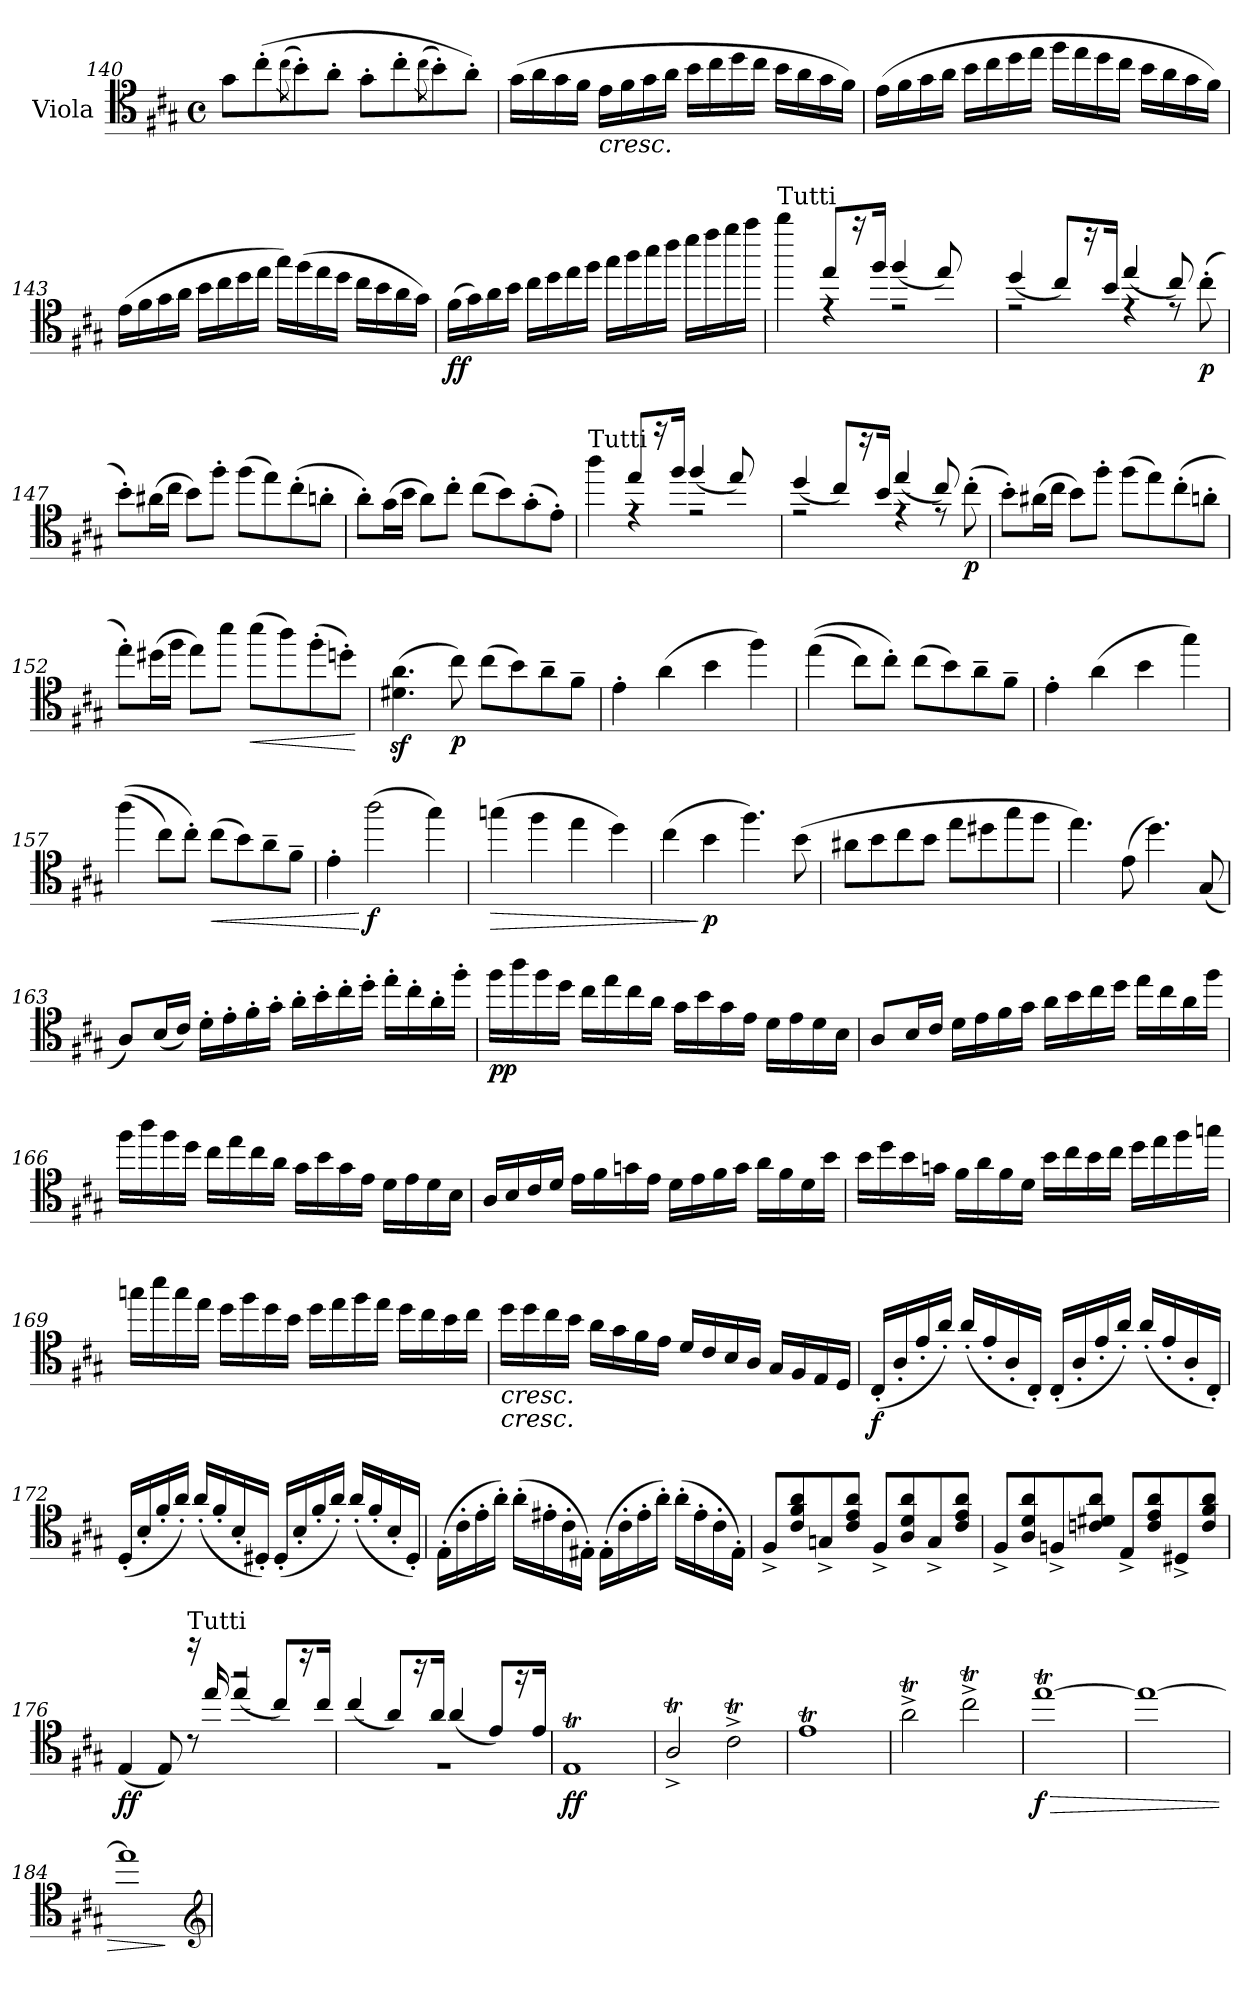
**kern	**dynam
*part1	*part1
*staff1	*staff1
*I"Viola	*
*I'Vla.	*
*clefC4	*
*k[f#c#g#]	*
*M4/4	*
*met(c)	*
=140	=140
8g#\L	.
(>8cc#'\	.
(<8qcc#\	.
8b'\)	.
8a'\J	.
8g#'\L	.
8cc#'\	.
(<8qcc#\	.
8b'\)	.
8a'\J)	.
=141	=141
(>16g#\LL	.
16a\	.
16g#\	.
16f#\JJ	.
!LO:TX:b:i:t=cresc.	!
16e\LL	.
16f#\	.
16g#\	.
16a\JJ	.
16b\LL	.
16cc#\	.
16dd\	.
16cc#\JJ	.
16b\LL	.
16a\	.
16g#\	.
16f#\JJ)	.
=142	=142
(>16e\LL	.
16f#\	.
16g#\	.
16a\JJ	.
16b\LL	.
16cc#\	.
16dd\	.
16ee\JJ	.
16ff#\LL	.
16ee\	.
16dd\	.
16cc#\JJ	.
16b\LL	.
16a\	.
16g#\	.
16f#\JJ)	.
=143	=143
(>16e\LL	.
16f#\	.
16g#\	.
16a\JJ	.
16b\LL	.
16cc#\	.
16dd\	.
16ee\JJ	.
16gg#\LL)	.
(>16ff#\	.
16ee\	.
16dd\JJ	.
16cc#\LL	.
16b\	.
16a\	.
16g#\JJ)	.
=144	=144
!	!LO:DY:b
(>16f#\LL	ff
16g#\)	.
16a\	.
16b\JJ	.
16cc#\LL	.
16dd\	.
16ee\	.
16ff#\JJ	.
16gg#\LL	.
16aa\	.
16bb\	.
16ccc#\JJ	.
16ddd\LL	.
16eee\	.
16fff#\	.
16ggg#\JJ	.
=145	=145
*^	*
!LO:TX:a:t=Tutti	!	!
4aaa\	4ryy	.
4re	8ee!/L	.
.	16rggg	.
.	16ff#!/Jk	.
2re	(>4ff#!/	.
.	8ee!/)	.
.	8ryy	.
=146	=146	=146
2re	(>4dd!/	.
.	8cc#!/L)	.
.	16reee	.
.	16b!/Jk	.
4re	(>4ee!/	.
8re	8cc#!/)	.
!	!	!LO:DY:b
(>8cc#'\	8ryy	p
*v	*v	*
=147	=147
8b'\L)	.
(>16a#X\L	.
16cc#\JJ	.
8b\L)	.
8ff#'\J	.
(>8ff#\L	.
8ee\)	.
(>8cc#'\	.
8an'\J	.
=148	=148
8a'\L)	.
(>16g#\L	.
16b\JJ	.
8a\L)	.
8cc#'\J	.
(>8cc#\L	.
8b\)	.
(>8g#'\	.
8e'\J)	.
=149	=149
*^	*
!LO:TX:a:t=Tutti	!	!
4aa!\	4ryy	.
4re	8ee!/L	.
.	16rggg	.
.	16ff#!/Jk	.
2re	(>4ff#!/	.
.	8ee!/)	.
.	8ryy	.
=150	=150	=150
2re	(>4dd!/	.
.	8cc#!/L)	.
.	16reee	.
.	16b!/Jk	.
4re	(>4ee!/	.
8re	8cc#!/)	.
!	!	!LO:DY:b
(>8cc#'\	8ryy	p
*v	*v	*
=151	=151
8b'\L)	.
(>16a#X\L	.
16cc#\JJ	.
8b\L)	.
8ff#'\J	.
(>8ff#\L	.
8ee\)	.
(>8cc#'\	.
8an'\J	.
=152	=152
8ee'\L)	.
(>16dd#X\L	.
16ff#\JJ	.
8ee\L)	.
8bb\J	.
!	!LO:HP:b
(>8bb\L	<
8aa\)	.
(>8ff#'\	.
8ddn'\J)	.
.	[
=153	=153
(>4.d#X\z< 4.a\z<	.
!	!LO:DY:b
8cc#\)	p
(>8cc#\L	.
8b\)	.
8a~\	.
8f#~\J	.
=154	=154
4e'\	.
(>4a\	.
4b\	.
4ff#\)	.
=155	=155
(>(>4ee\	.
8cc#\L)	.
8cc#'\J)	.
(>8cc#\L	.
8b\)	.
8a~\	.
8f#~\J	.
=156	=156
4e'\	.
(>4a\	.
4b\	.
4gg#\)	.
=157	=157
(>(>4aa\	.
8cc#\L)	.
8cc#'\J)	.
!	!LO:HP:b
(>8cc#\L	<
8b\)	.
8a~\	.
8f#~\J	.
=158	=158
4e'\	.
!	!LO:DY:n=1:b
(>2aa\	[ f
4gg#\)	.
=159	=159
!	!LO:HP:b
(>4ggn\	>
4ff#\	.
4ee\	.
4dd\)	.
=160	=160
(>4cc#\	.
!	!LO:DY:n=1:b
4b\	] p
4.ff#\)	.
(>8b\	.
=161	=161
8a#X\L	.
8b\	.
8cc#\	.
8b\J	.
8ee\L	.
8dd#X\	.
8gg#\	.
8ff#\J	.
=162	=162
4.ee\)	.
(>8e\	.
4.dd\)	.
(<8G#/	.
=163	=163
8A/L)	.
(<16B/L	.
16c#\JJ)	.
16d'\LL	.
16e'\	.
16f#'\	.
16g#'\JJ	.
16a'\LL	.
16b'\	.
16cc#'\	.
16dd'\JJ	.
16ee'\LL	.
16cc#'\	.
16a'\	.
16ff#'\JJ	.
=164	=164
!	!LO:DY:b
16ff#\LL	pp
16aa\	.
16ff#\	.
16dd\JJ	.
16cc#\LL	.
16ee\	.
16cc#\	.
16a\JJ	.
16g#\LL	.
16b\	.
16g#\	.
16e\JJ	.
16d\LL	.
16e\	.
16d\	.
16B/JJ	.
=165	=165
8A/L	.
16B/L	.
16c#\JJ	.
16d\LL	.
16e\	.
16f#\	.
16g#\JJ	.
16a\LL	.
16b\	.
16cc#\	.
16dd\JJ	.
16ee\LL	.
16cc#\	.
16a\	.
16ff#\JJ	.
=166	=166
16ff#\LL	.
16aa\	.
16ff#\	.
16dd\JJ	.
16cc#\LL	.
16ee\	.
16cc#\	.
16a\JJ	.
16g#\LL	.
16b\	.
16g#\	.
16e\JJ	.
16d\LL	.
16e\	.
16d\	.
16B/JJ	.
=167	=167
16A/LL	.
16B/	.
16c#\	.
16d\JJ	.
16e\LL	.
16f#\	.
16gn\	.
16e\JJ	.
16d\LL	.
16e\	.
16f#\	.
16g\JJ	.
16a\LL	.
16f#\	.
16d\	.
16b\JJ	.
=168	=168
16b\LL	.
16dd\	.
16b\	.
16gn\JJ	.
16f#\LL	.
16a\	.
16f#\	.
16d\JJ	.
16b\LL	.
16cc#\	.
16b\	.
16cc#\JJ	.
16dd\LL	.
16ee\	.
16ff#\	.
16ggn\JJ	.
=169	=169
16ggn\LL	.
16bb\	.
16gg\	.
16ee\JJ	.
16dd\LL	.
16ff#\	.
16dd\	.
16b\JJ	.
16dd\LL	.
16ee\	.
16ff#\	.
16ee\JJ	.
16dd\LL	.
16cc#\	.
16b\	.
16cc#\JJ	.
=170	=170
!LO:TX:b:i:t=cresc.	!
!LO:TX:b:i:t=cresc.	!
16dd\LL	.
16dd\	.
16cc#\	.
16b\JJ	.
16a\LL	.
16g#\	.
16f#\	.
16e\JJ	.
16d\LL	.
16c#\	.
16B/	.
16A/JJ	.
16G#/LL	.
16F#/	.
16E/	.
16D/JJ	.
=171	=171
!	!LO:DY:b
(<16C#'/LL	f
16A'/	.
16e'\	.
16a'\JJ)	.
(<16a'\LL	.
16e'\	.
16A'/	.
16C#'/JJ)	.
(<16C#'/LL	.
16A'/	.
16e'\	.
16a'\JJ)	.
(<16a'\LL	.
16e'\	.
16A'/	.
16C#'/JJ)	.
=172	=172
(<16D'/LL	.
16B'/	.
16f#'\	.
16a'\JJ)	.
(<16a'\LL	.
16f#'\	.
16B'/	.
16D#X'/JJ)	.
(<16D#'/LL	.
16B'/	.
16f#'\	.
16a'\JJ)	.
(<16a'\LL	.
16f#'\	.
16B'/	.
16D#'/JJ)	.
=173	=173
(<16E'/LL	.
16c#'\	.
16e'\	.
16a'\JJ)	.
(<16a'\LL	.
16e#X'\	.
16c#'\	.
16E#X'/JJ)	.
(<16E#'/LL	.
16c#'\	.
16e#'\	.
16a'\JJ)	.
(<16a'\LL	.
16e#'\	.
16c#'\	.
16E#'/JJ)	.
=174	=174
8F#^/L	.
8c#\ 8f#\ 8a\	.
8Gn^/	.
8c#\ 8e\ 8a\J	.
8F#^/L	.
8A/ 8d\ 8a\	.
8G^/	.
8c#\ 8e\ 8a\J	.
=175	=175
8F#^/L	.
8A/ 8d\ 8a\	.
8Fn^/	.
8cn\ 8d#X\ 8a\J	.
8E^/L	.
8c\ 8e\ 8a\	.
8D#X^/	.
8c\ 8f#\ 8a\J	.
=176	=176
*^	*
!	!	!LO:DY:b
(>4E/	4.ryy	ff
8E/)	.	.
!LO:TX:a:t=Tutti	!	!
8rc	16rggg	.
.	16ee!/	.
2r	(<4ee!/	.
.	8cc#!/L)	.
.	16reee	.
.	16cc#!/Jk	.
=177	=177	=177
1rF	(<4cc#!/	.
.	8a!/L)	.
.	16rccc	.
.	16a!/Jk	.
.	(<4a!/	.
.	8e!/L)	.
.	16raa	.
.	16e!/Jk	.
=178	=178	=178
!LO:TX:a:t=Solo	!	!
!	!	!LO:DY:b
*v	*v	*
1ET	ff
=179	=179
2AT^/	.
2c#t^\	.
=180	=180
1eT	.
=181	=181
2aT^\	.
2cc#t^\	.
=182	=182
!	!LO:HP:b
!	!LO:DY:n=1:b
[1eeT	> f
=183	=183
1ee_	.
=184	=184
1eeTTT]	.
*clefG2	*
.	]
=	=
*-	*-
